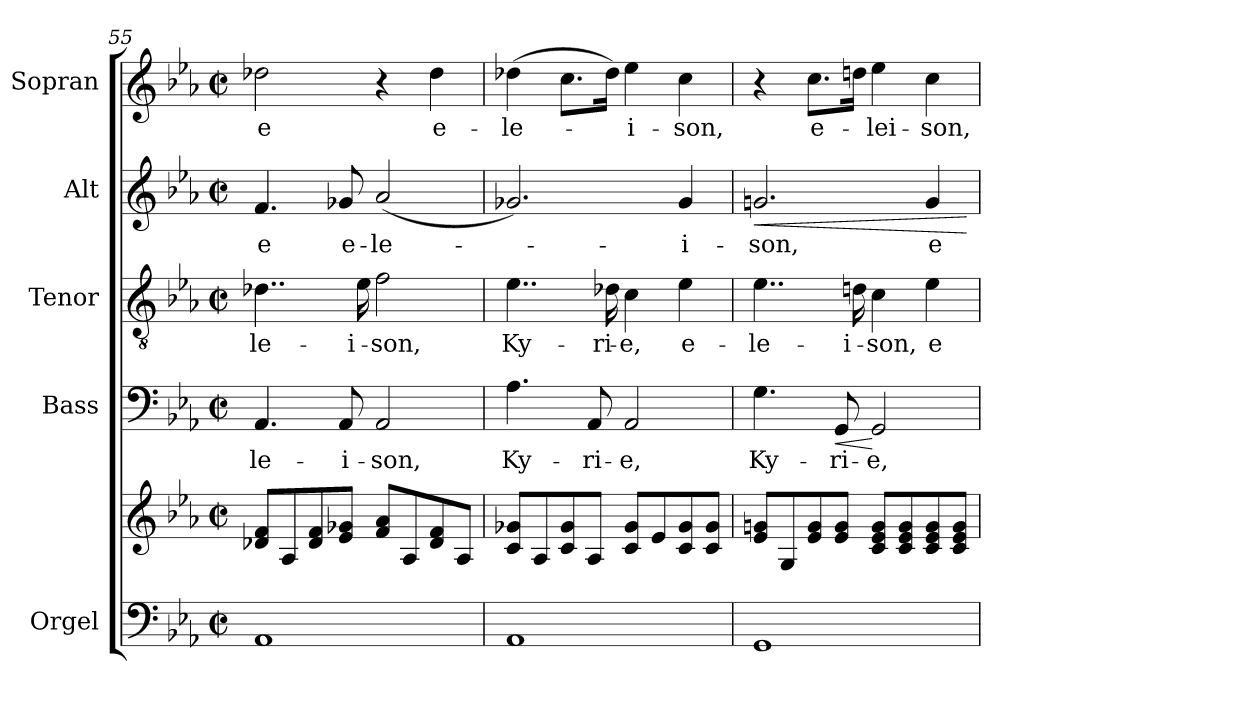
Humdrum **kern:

**kern	**kern	**kern	**text	**dynam	**kern	**text	**kern	**text	**dynam	**kern	**text
*part5	*part5	*part4	*part4	*part4	*part3	*part3	*part2	*part2	*part2	*part1	*part1
*staff6	*staff5	*staff4	*staff4	*staff4	*staff3	*staff3	*staff2	*staff2	*staff2	*staff1	*staff1
*I"Orgel	*	*I"Bass	*	*	*I"Tenor	*	*I"Alt	*	*	*I"Sopran	*
*I'Org.	*	*I'B.	*	*	*I'T.	*	*I'A.	*	*	*I'S.	*
*clefF4	*clefG2	*clefF4	*	*	*clefGv2	*	*clefG2	*	*	*clefG2	*
*k[b-e-a-]	*k[b-e-a-]	*k[b-e-a-]	*	*	*k[b-e-a-]	*	*k[b-e-a-]	*	*	*k[b-e-a-]	*
*E-:	*E-:	*E-:	*	*	*E-:	*	*E-:	*	*	*E-:	*
*M2/2	*M2/2	*M2/2	*	*	*M2/2	*	*M2/2	*	*	*M2/2	*
*met(c|)	*met(c|)	*met(c|)	*	*	*met(c|)	*	*met(c|)	*	*	*met(c|)	*
=55	=55	=55	=55	=55	=55	=55	=55	=55	=55	=55	=55
!	!	!	!LO:LY:b	!	!	!LO:LY:b	!	!LO:LY:b	!	!	!LO:LY:b
1AA-	8d-X/ 8f/L	4.AA-/	-le-	.	4..d-X\	-le-	4.f/	-e	.	2dd-X\	-e
.	8A-/	.	.	.	.	.	.	.	.	.	.
.	8d-/ 8f/	.	.	.	.	.	.	.	.	.	.
!	!	!	!LO:LY:b	!	!	!	!	!LO:LY:b	!	!	!
.	8e-/ 8g-X/J	8AA-/	-i-	.	.	.	8g-X/	e-	.	.	.
!	!	!	!	!	!	!LO:LY:b	!	!	!	!	!
.	.	.	.	.	16e-\	-i-	.	.	.	.	.
!	!	!	!LO:LY:b	!	!	!LO:LY:b	!	!LO:LY:b	!	!	!
.	8f/ 8a-/L	2AA-/	-son,	.	2f\	-son,	(<2a-/	-le-	.	4r	.
.	8A-/	.	.	.	.	.	.	.	.	.	.
!	!	!	!	!	!	!	!	!	!	!	!LO:LY:b
.	8d-/ 8f/	.	.	.	.	.	.	.	.	4dd-\	e-
.	8A-/J	.	.	.	.	.	.	.	.	.	.
=56	=56	=56	=56	=56	=56	=56	=56	=56	=56	=56	=56
!	!	!	!LO:LY:b	!	!	!LO:LY:b	!	!	!	!	!LO:LY:b
1AA-	8c/ 8g-X/L	4.A-\	Ky-	.	4..e-\	Ky-	2.g-X/)	.	.	(>4dd-X\	-le-
.	8A-/	.	.	.	.	.	.	.	.	.	.
.	8c/ 8g-/	.	.	.	.	.	.	.	.	8.cc\L	.
!	!	!	!LO:LY:b	!	!	!	!	!	!	!	!
.	8A-/J	8AA-/	-ri-	.	.	.	.	.	.	.	.
!	!	!	!	!	!	!LO:LY:b	!	!	!	!	!
.	.	.	.	.	16d-X\	-ri-	.	.	.	16dd-\Jk)	.
!	!	!	!LO:LY:b	!	!	!LO:LY:b	!	!	!	!	!LO:LY:b
.	8c/ 8g-/L	2AA-/	-e,	.	4c\	-e,	.	.	.	4ee-\	-i-
.	8e-/	.	.	.	.	.	.	.	.	.	.
!	!	!	!	!	!	!LO:LY:b	!	!LO:LY:b	!	!	!LO:LY:b
.	8c/ 8g-/	.	.	.	4e-\	e-	4g-/	-i-	.	4cc\	-son,
.	8c/ 8g-/J	.	.	.	.	.	.	.	.	.	.
=57	=57	=57	=57	=57	=57	=57	=57	=57	=57	=57	=57
!	!	!	!LO:LY:b	!	!	!LO:LY:b	!	!LO:LY:b	!LO:HP:b	!	!
1GG	8e-/ 8gn/L	4.G\	Ky-	.	4..e-\	-le-	2.gn/	-son,	<	4r	.
.	8G/	.	.	.	.	.	.	.	.	.	.
!	!	!	!	!	!	!	!	!	!	!	!LO:LY:b
.	8e-/ 8g/	.	.	.	.	.	.	.	.	8.cc\L	e-
!	!	!	!LO:LY:b	!LO:HP:b	!	!	!	!	!	!	!
.	8e-/ 8g/J	8GG/	-ri-	<	.	.	.	.	.	.	.
!	!	!	!	!	!	!LO:LY:b	!	!	!	!	!
.	.	.	.	.	16dn\	-i-	.	.	.	16ddn\Jk	.
!	!	!	!LO:LY:b	!	!	!LO:LY:b	!	!	!	!	!LO:LY:b
.	8c/ 8e-/ 8g/L	2GG/	-e,	[	4c\	-son,	.	.	.	4ee-\	-lei-
.	8c/ 8e-/ 8g/	.	.	.	.	.	.	.	.	.	.
!	!	!	!	!	!	!LO:LY:b	!	!LO:LY:b	!	!	!LO:LY:b
.	8c/ 8e-/ 8g/	.	.	.	4e-\	e-	4g/	e-	.	4cc\	-son,
.	8c/ 8e-/ 8g/J	.	.	.	.	.	.	.	.	.	.
.	.	.	.	.	.	.	.	.	[	.	.
=	=	=	=	=	=	=	=	=	=	=	=
*-	*-	*-	*-	*-	*-	*-	*-	*-	*-	*-	*-
